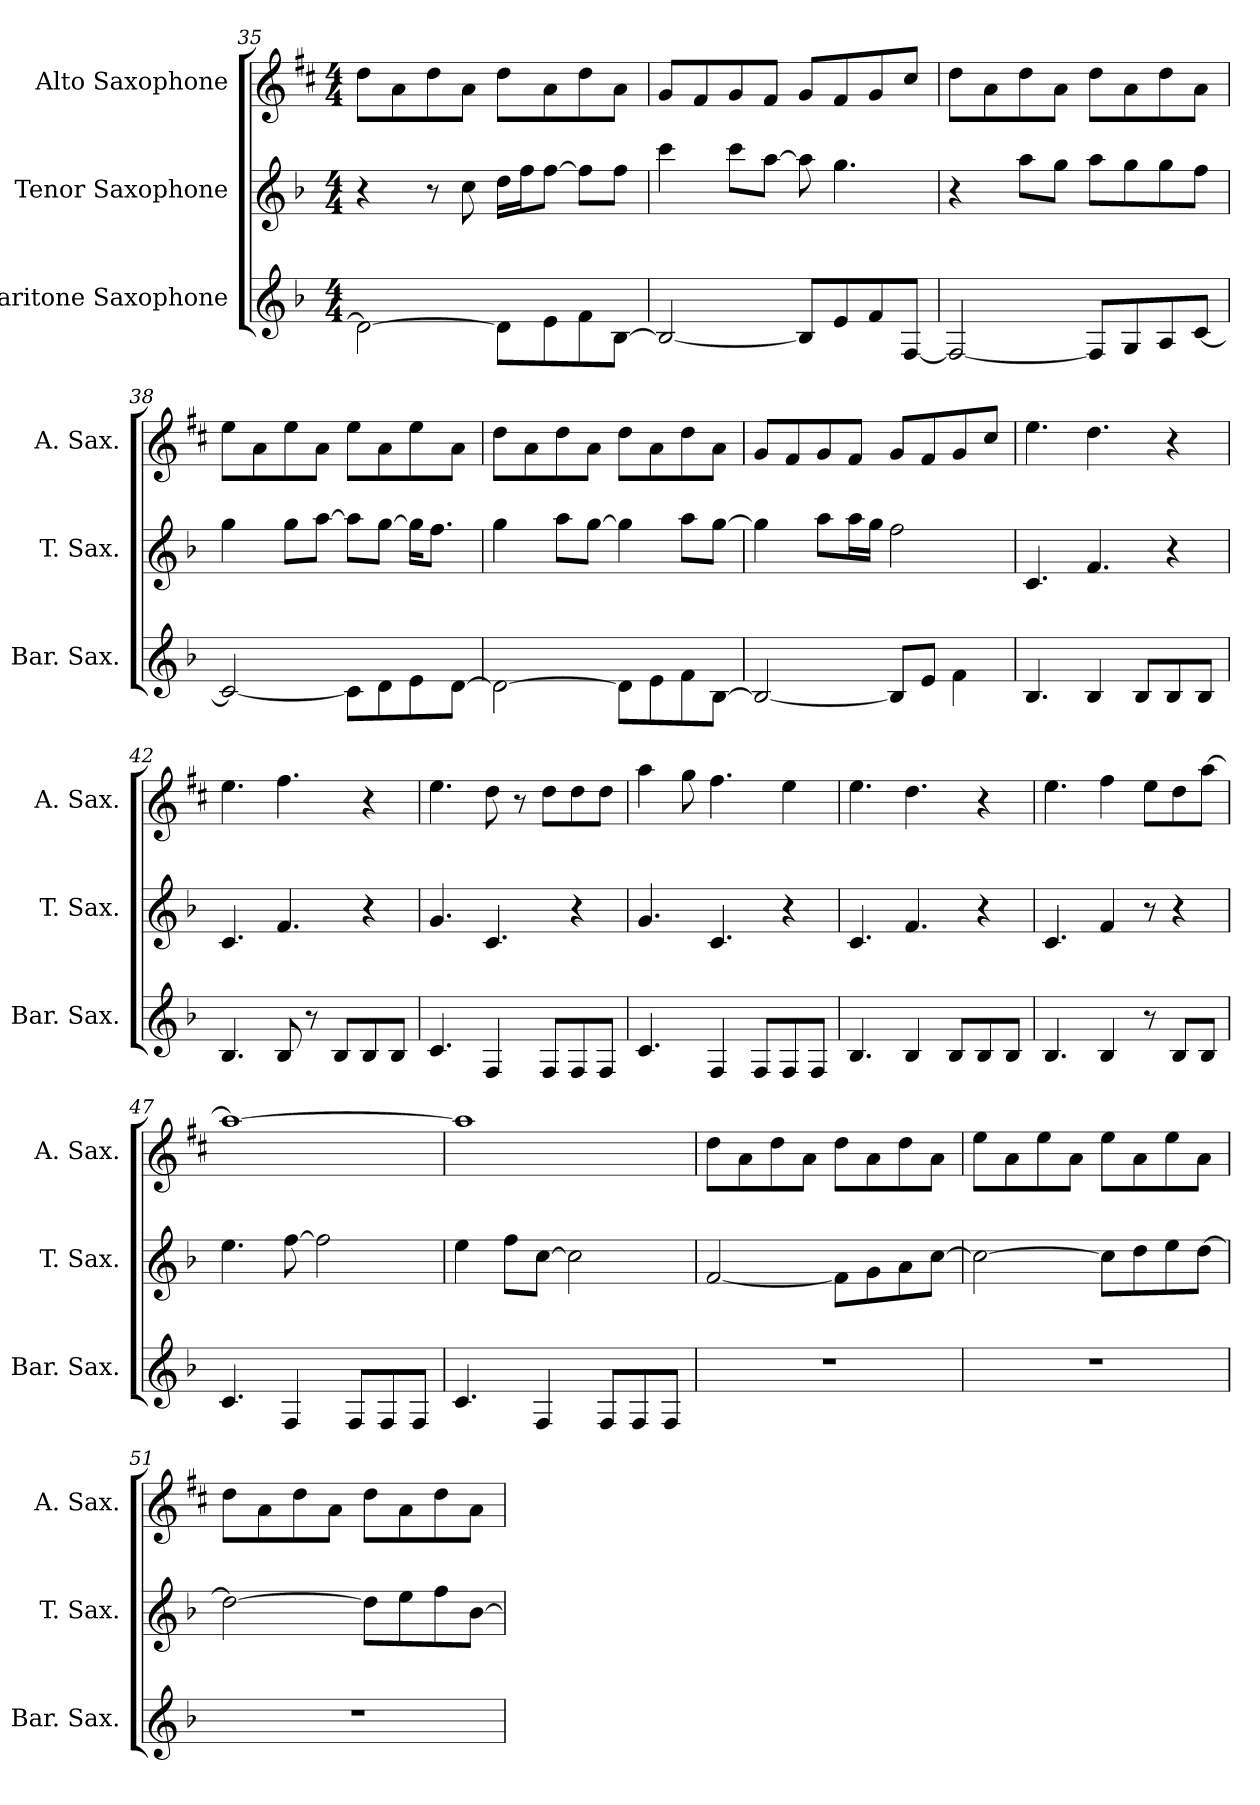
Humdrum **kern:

**kern	**kern	**kern
*part3	*part2	*part1
*staff3	*staff2	*staff1
*I"Baritone Saxophone	*I"Tenor Saxophone	*I"Alto Saxophone
*I'Bar. Sax.	*I'T. Sax.	*I'A. Sax.
*clefG2	*clefG2	*clefG2
*ITrd12c21	*ITrd8c14	*ITrd5c9
*k[b-]	*k[b-]	*k[b-]
*M4/4	*M4/4	*M4/4
=35	=35	=35
2D\_	4r	8f\L
.	.	8c\
.	8r	8f\
.	8c\	8c\J
8D\L]	16d\LL	8f\L
.	16f\J	.
8E\	[8f\J	8c\
8F\	8f\L]	8f\
[8BB-\J	8f\J	8c\J
=36	=36	=36
2BB-/_	4cc\	8B-/L
.	.	8A/
.	8cc\L	8B-/
.	[8a\J	8A/J
8BB-/L]	8a\]	8B-/L
8E/	4.g\	8A/
8F/	.	8B-/
[8FF/J	.	8e/J
!!LO:LB:g=z
=37	=37	=37
2FF/_	4r	8f\L
.	.	8c\
.	8a\L	8f\
.	8g\J	8c\J
8FF/L]	8a\L	8f\L
8GG/	8g\	8c\
8AA/	8g\	8f\
[8C/J	8f\J	8c\J
=38	=38	=38
2C/_	4g\	8g\L
.	.	8c\
.	8g\L	8g\
.	[8a\J	8c\J
8C\L]	8a\L]	8g\L
8D\	[8g\J	8c\
8E\	16g\KL]	8g\
.	8.f\J	.
[8D\J	.	8c\J
=39	=39	=39
2D\_	4g\	8f\L
.	.	8c\
.	8a\L	8f\
.	[8g\J	8c\J
8D\L]	4g\]	8f\L
8E\	.	8c\
8F\	8a\L	8f\
[8BB-\J	[8g\J	8c\J
=40	=40	=40
2BB-/_	4g\]	8B-/L
.	.	8A/
.	8a\L	8B-/
.	16a\L	8A/J
.	16g\JJ	.
8BB-/L]	2f\	8B-/L
8E/J	.	8A/
4F\	.	8B-/
.	.	8e/J
!!LO:LB:g=z
=41	=41	=41
4.BB-/	4.C/	4.g\
4BB-/	4.F/	4.f\
8BB-/L	.	.
8BB-/	4r	4r
8BB-/J	.	.
=42	=42	=42
4.BB-/	4.C/	4.g\
8BB-/	4.F/	4.a\
8r	.	.
8BB-/L	.	.
8BB-/	4r	4r
8BB-/J	.	.
=43	=43	=43
4.C/	4.G/	4.g\
4FF/	4.C/	8f\
.	.	8r
8FF/L	.	8f\L
8FF/	4r	8f\
8FF/J	.	8f\J
=44	=44	=44
4.C/	4.G/	4cc\
.	.	8b-\
4FF/	4.C/	4.a\
8FF/L	.	.
8FF/	4r	4g\
8FF/J	.	.
=45	=45	=45
4.BB-/	4.C/	4.g\
4BB-/	4.F/	4.f\
8BB-/L	.	.
8BB-/	4r	4r
8BB-/J	.	.
=46	=46	=46
4.BB-/	4.C/	4.g\
4BB-/	4F/	4a\
8r	8r	8g\L
8BB-/L	4r	8f\
8BB-/J	.	[8cc\J
!!LO:LB:g=z
=47	=47	=47
4.C/	4.e\	1cc_
4FF/	[8f\	.
.	2f\]	.
8FF/L	.	.
8FF/	.	.
8FF/J	.	.
=48	=48	=48
4.C/	4e\	1cc]
.	8f\L	.
4FF/	[8c\J	.
.	2c\]	.
8FF/L	.	.
8FF/	.	.
8FF/J	.	.
=49	=49	=49
1r	[2F/	8f\L
.	.	8c\
.	.	8f\
.	.	8c\J
.	8F\L]	8f\L
.	8G\	8c\
.	8A\	8f\
.	[8c\J	8c\J
=50	=50	=50
1r	2c\_	8g\L
.	.	8c\
.	.	8g\
.	.	8c\J
.	8c\L]	8g\L
.	8d\	8c\
.	8e\	8g\
.	[8d\J	8c\J
=51	=51	=51
1r	2d\_	8f\L
.	.	8c\
.	.	8f\
.	.	8c\J
.	8d\L]	8f\L
.	8e\	8c\
.	8f\	8f\
.	[8B-\J	8c\J
=	=	=
*-	*-	*-
